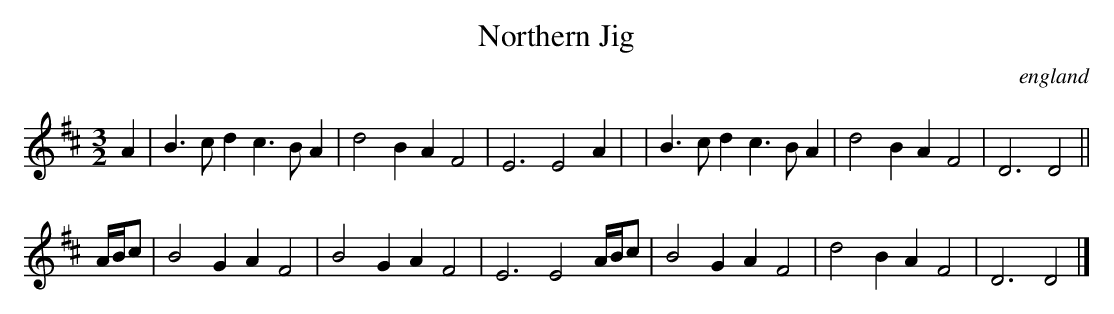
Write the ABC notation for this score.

X:1
T:Northern Jig
O:england
M:3/2
L:1/8
K:D
A2 | B3 c d2 c3 B A2 | d4 B2 A2 F4 | E6 E4 A2 |\
| B3 c d2 c3 B A2 | d4 B2 A2 F4 | D6 D4    ||
A/2B/2c| B4 G2 A2 F4 | B4 G2 A2 F4 | E6 E4 A/2B/2c|\
B4 G2 A2 F4 | d4 B2 A2 F4 | D6 D4    |]
